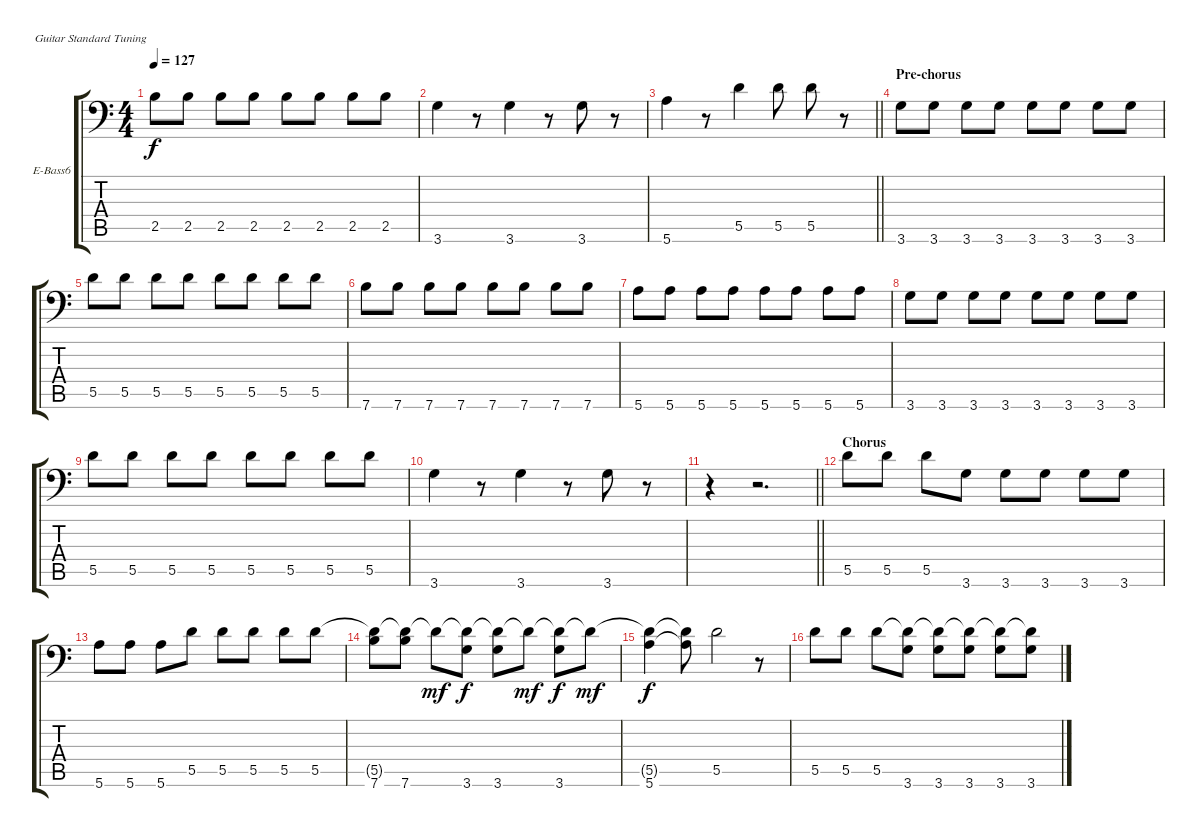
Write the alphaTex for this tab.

\bracketExtendMode groupsimilarinstruments
\firstSystemTrackNameOrientation horizontal
\otherSystemsTrackNameOrientation horizontal
\track ("Track 5" "E-Bass6") {instrument electricbassfinger}
\staff {score tabs}
\tuning (E4 B3 G3 D3 A2 E2)
\ts (4 4)
\tempo 127
\clef f4
\ks c
2.5.8{dy f} 2.5.8 2.5.8 2.5.8 2.5.8 2.5.8 2.5.8 2.5.8 |
3.6.4 r.8 3.6.4 r.8 3.6.8 r.8 |
\barLineRight lightlight
5.6.4 r.8 5.5.4 5.5.8 5.5.8 r.8 |
\section ("" "Pre-chorus")
3.6.8 3.6.8 3.6.8 3.6.8 3.6.8 3.6.8 3.6.8 3.6.8 |
5.5.8 5.5.8 5.5.8 5.5.8 5.5.8 5.5.8 5.5.8 5.5.8 |
7.6.8 7.6.8 7.6.8 7.6.8 7.6.8 7.6.8 7.6.8 7.6.8 |
5.6.8 5.6.8 5.6.8 5.6.8 5.6.8 5.6.8 5.6.8 5.6.8 |
3.6.8 3.6.8 3.6.8 3.6.8 3.6.8 3.6.8 3.6.8 3.6.8 |
5.5.8 5.5.8 5.5.8 5.5.8 5.5.8 5.5.8 5.5.8 5.5.8 |
3.6.4 r.8 3.6.4 r.8 3.6.8 r.8 |
\barLineRight lightlight
r.4 r.2{d} |
\section ("" "Chorus")
5.5.8 5.5.8 5.5.8 3.6.8 3.6.8 3.6.8 3.6.8 3.6.8 |
5.6.8 5.6.8 5.6.8 5.5.8 5.5.8 5.5.8 5.5.8 5.5.8 |
(7.6 5.5{t}).8 (7.6 5.5{t}).8 5.5{t}.8{dy mf} (3.6 5.5{t}).8{dy f} (3.6 5.5{t}).8 5.5{t}.8{dy mf} (3.6 5.5{t}).8{dy f} 5.5{t}.8{dy mf} |
(5.6 5.5{t}).4{dy f} (5.5{t} 5.6{t}).8 5.5.2 r.8 |
5.5.8 5.5.8 5.5.8 (3.6 5.5{t}).8 (3.6 5.5{t}).8 (3.6 5.5{t}).8 (3.6 5.5{t}).8 (3.6 5.5{t}).8
